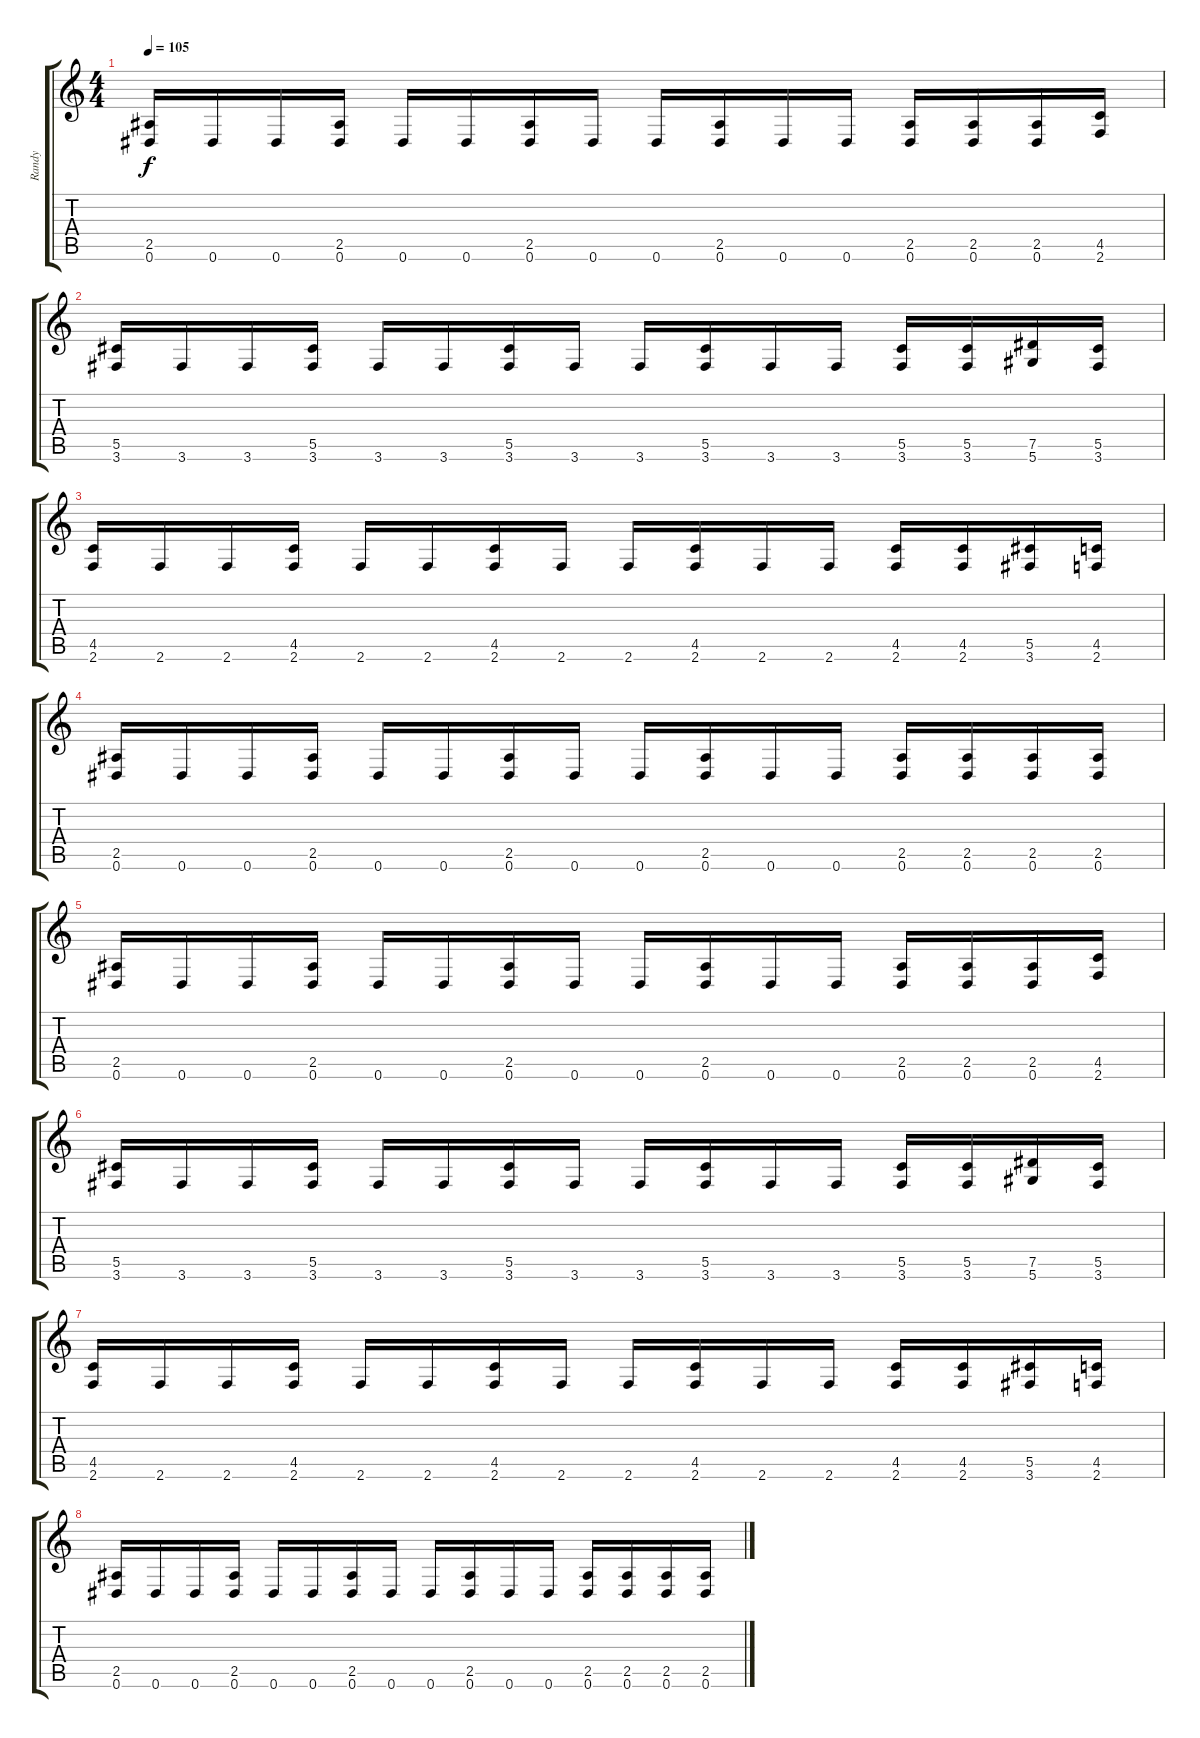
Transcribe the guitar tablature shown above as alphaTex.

\track ("Randy" "Randy") {instrument distortionguitar}
\staff {score tabs}
\tuning (Eb4 Bb3 Gb3 Db3 Ab2 Eb2) {hide}
\ts (4 4)
\tempo 105
\clef g2
\ks c
(2.5 0.6).16{dy f} 0.6.16 0.6.16 (2.5 0.6).16 0.6.16 0.6.16 (2.5 0.6).16 0.6.16 0.6.16 (2.5 0.6).16 0.6.16 0.6.16 (2.5 0.6).16 (2.5 0.6).16 (2.5 0.6).16 (4.5 2.6).16 |
(5.5 3.6).16 3.6.16 3.6.16 (5.5 3.6).16 3.6.16 3.6.16 (5.5 3.6).16 3.6.16 3.6.16 (5.5 3.6).16 3.6.16 3.6.16 (5.5 3.6).16 (5.5 3.6).16 (7.5 5.6).16 (5.5 3.6).16 |
(4.5 2.6).16 2.6.16 2.6.16 (4.5 2.6).16 2.6.16 2.6.16 (4.5 2.6).16 2.6.16 2.6.16 (4.5 2.6).16 2.6.16 2.6.16 (4.5 2.6).16 (4.5 2.6).16 (5.5 3.6).16 (4.5 2.6).16 |
(2.5 0.6).16 0.6.16 0.6.16 (2.5 0.6).16 0.6.16 0.6.16 (2.5 0.6).16 0.6.16 0.6.16 (2.5 0.6).16 0.6.16 0.6.16 (2.5 0.6).16 (2.5 0.6).16 (2.5 0.6).16 (2.5 0.6).16 |
(2.5 0.6).16 0.6.16 0.6.16 (2.5 0.6).16 0.6.16 0.6.16 (2.5 0.6).16 0.6.16 0.6.16 (2.5 0.6).16 0.6.16 0.6.16 (2.5 0.6).16 (2.5 0.6).16 (2.5 0.6).16 (4.5 2.6).16 |
(5.5 3.6).16 3.6.16 3.6.16 (5.5 3.6).16 3.6.16 3.6.16 (5.5 3.6).16 3.6.16 3.6.16 (5.5 3.6).16 3.6.16 3.6.16 (5.5 3.6).16 (5.5 3.6).16 (7.5 5.6).16 (5.5 3.6).16 |
(4.5 2.6).16 2.6.16 2.6.16 (4.5 2.6).16 2.6.16 2.6.16 (4.5 2.6).16 2.6.16 2.6.16 (4.5 2.6).16 2.6.16 2.6.16 (4.5 2.6).16 (4.5 2.6).16 (5.5 3.6).16 (4.5 2.6).16 |
(2.5 0.6).16 0.6.16 0.6.16 (2.5 0.6).16 0.6.16 0.6.16 (2.5 0.6).16 0.6.16 0.6.16 (2.5 0.6).16 0.6.16 0.6.16 (2.5 0.6).16 (2.5 0.6).16 (2.5 0.6).16 (2.5 0.6).16
